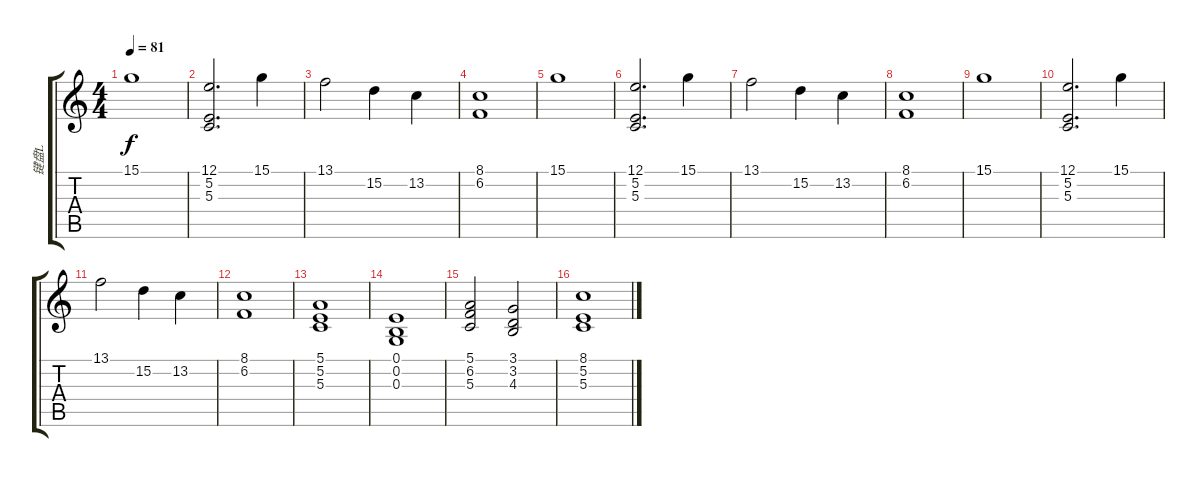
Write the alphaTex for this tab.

\track ("键盘L" "键盘L") {instrument stringensemble1}
\staff {score tabs}
\tuning (E4 B3 G3 D3 A2 E2) {hide}
\ts (4 4)
\tempo 81
\clef g2
\ks c
15.1.1{dy f} |
(12.1 5.2 5.3).2{d} 15.1.4 |
13.1.2 15.2.4 13.2.4 |
(8.1 6.2).1 |
15.1.1 |
(12.1 5.2 5.3).2{d} 15.1.4 |
13.1.2 15.2.4 13.2.4 |
(8.1 6.2).1 |
15.1.1 |
(12.1 5.2 5.3).2{d} 15.1.4 |
13.1.2 15.2.4 13.2.4 |
(8.1 6.2).1 |
(5.1 5.2 5.3).1 |
(0.1 0.2 0.3).1 |
(5.1 6.2 5.3).2 (3.1 3.2 4.3).2 |
(8.1 5.2 5.3).1
